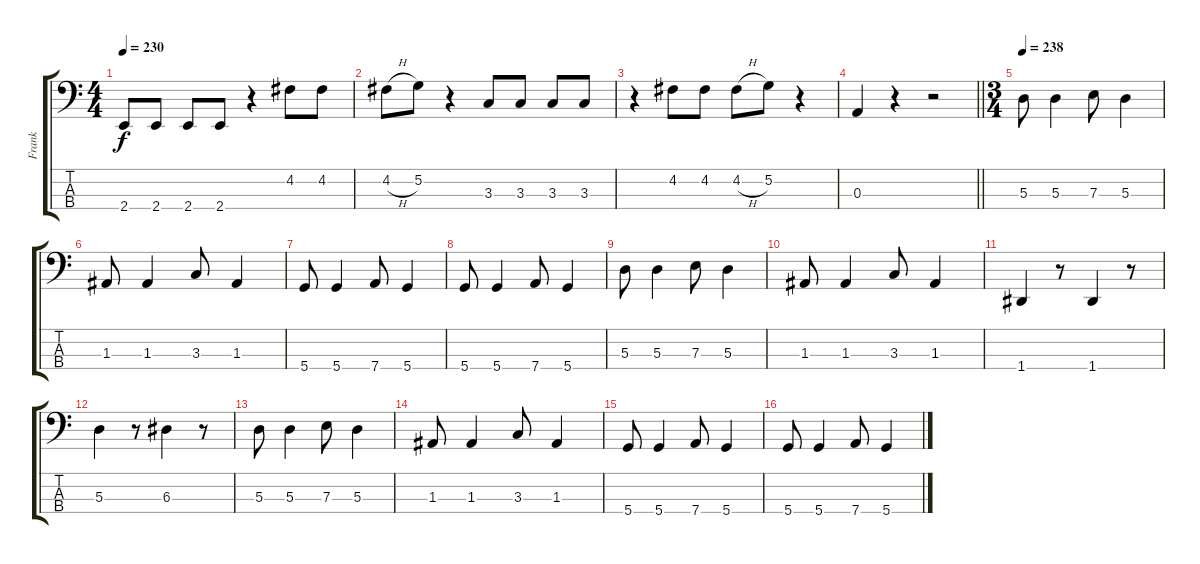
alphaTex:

\track ("Frank" "Frank") {instrument electricbassfinger}
\staff {score tabs}
\tuning (G2 D2 A1 D1) {hide}
\ts (4 4)
\tempo 230
\clef f4
\ks c
2.4.8{dy f} 2.4.8 2.4.8 2.4.8 r.4 4.2.8 4.2.8 |
4.2{h}.8 5.2.8 r.4 3.3.8 3.3.8 3.3.8 3.3.8 |
r.4 4.2.8 4.2.8 4.2{h}.8 5.2.8 r.4 |
\barLineRight lightlight
0.3.4 r.4 r.2 |
\ts (3 4)
\tempo 238
5.3.8 5.3.4 7.3.8 5.3.4 |
1.3.8 1.3.4 3.3.8 1.3.4 |
5.4.8 5.4.4 7.4.8 5.4.4 |
5.4.8 5.4.4 7.4.8 5.4.4 |
5.3.8 5.3.4 7.3.8 5.3.4 |
1.3.8 1.3.4 3.3.8 1.3.4 |
1.4.4 r.8 1.4.4 r.8 |
5.3.4 r.8 6.3.4 r.8 |
5.3.8 5.3.4 7.3.8 5.3.4 |
1.3.8 1.3.4 3.3.8 1.3.4 |
5.4.8 5.4.4 7.4.8 5.4.4 |
5.4.8 5.4.4 7.4.8 5.4.4
